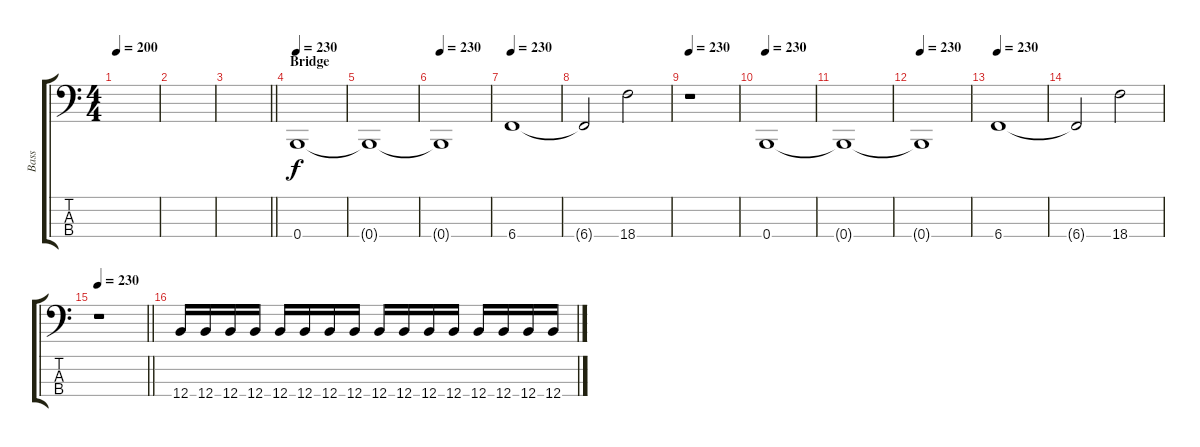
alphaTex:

\track ("Bass" "Bass") {instrument electricbassfinger}
\staff {score tabs}
\tuning (E2 B1 Gb1 B0) {hide}
\ts (4 4)
\tempo 200
\clef f4
\ks c
|
|
\barLineRight lightlight
|
\section ("" "Bridge")
\tempo 230
0.4.1 |
0.4{t}.1 |
\tempo 230
0.4{t}.1 |
\tempo 230
6.4.1 |
6.4{t}.2 18.4.2 |
\tempo 230
r.1 |
\tempo 230
0.4.1 |
0.4{t}.1 |
\tempo 230
0.4{t}.1 |
\tempo 230
6.4.1 |
6.4{t}.2 18.4.2 |
\tempo 230
\barLineRight lightlight
r.1 |
\section ("" "")
12.4.16 12.4.16 12.4.16 12.4.16 12.4.16 12.4.16 12.4.16 12.4.16 12.4.16 12.4.16 12.4.16 12.4.16 12.4.16 12.4.16 12.4.16 12.4.16
